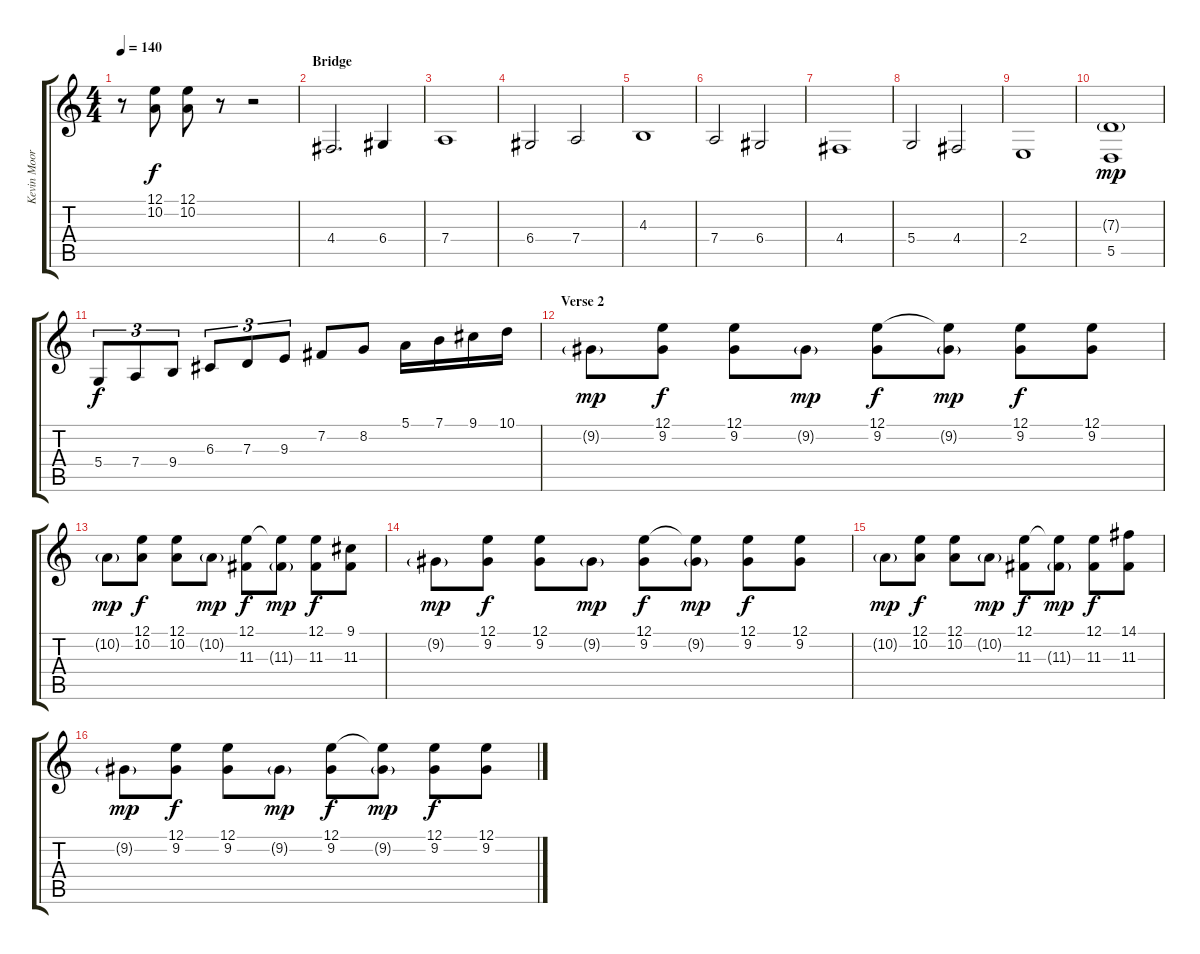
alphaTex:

\track ("Kevin Moore Lead Keyboard" "Kevin Moor") {instrument lead2sawtooth}
\staff {score tabs}
\tuning (E4 B3 G3 D3 A2 E2) {hide}
\ts (4 4)
\tempo 140
\clef g2
\ks c
r.8{dy f} (12.1 10.2).8 (12.1 10.2).8 r.8 r.2 |
\section ("" "Bridge")
4.4.2{d volume 12} 6.4.4 |
7.4.1 |
6.4.2 7.4.2 |
4.3.1 |
7.4.2 6.4.2 |
4.4.1 |
5.4.2 4.4.2 |
2.4.1 |
(7.3{g} 5.5).1{dy mp} |
5.4.8{tu (3 2) dy f} 7.4.8{tu (3 2)} 9.4.8{tu (3 2)} 6.3.8{tu (3 2)} 7.3.8{tu (3 2)} 9.3.8{tu (3 2)} 7.2.8 8.2.8 5.1.16 7.1.16 9.1.16 10.1.16 |
\section ("" "Verse 2")
9.2{g}.8{dy mp volume 11} (12.1 9.2).8{dy f} (12.1 9.2).8 9.2{g}.8{dy mp} (12.1 9.2).8{dy f} (12.1{t} 9.2{g}).8{dy mp} (12.1 9.2).8{dy f} (12.1 9.2).8 |
10.2{g}.8{dy mp} (12.1 10.2).8{dy f} (12.1 10.2).8 10.2{g}.8{dy mp} (12.1 11.3).8{dy f} (12.1{t} 11.3{g}).8{dy mp} (12.1 11.3).8{dy f} (9.1 11.3).8 |
9.2{g}.8{dy mp} (12.1 9.2).8{dy f} (12.1 9.2).8 9.2{g}.8{dy mp} (12.1 9.2).8{dy f} (12.1{t} 9.2{g}).8{dy mp} (12.1 9.2).8{dy f} (12.1 9.2).8 |
10.2{g}.8{dy mp} (12.1 10.2).8{dy f} (12.1 10.2).8 10.2{g}.8{dy mp} (12.1 11.3).8{dy f} (12.1{t} 11.3{g}).8{dy mp} (12.1 11.3).8{dy f} (14.1 11.3).8 |
9.2{g}.8{dy mp} (12.1 9.2).8{dy f} (12.1 9.2).8 9.2{g}.8{dy mp} (12.1 9.2).8{dy f} (12.1{t} 9.2{g}).8{dy mp} (12.1 9.2).8{dy f} (12.1 9.2).8
